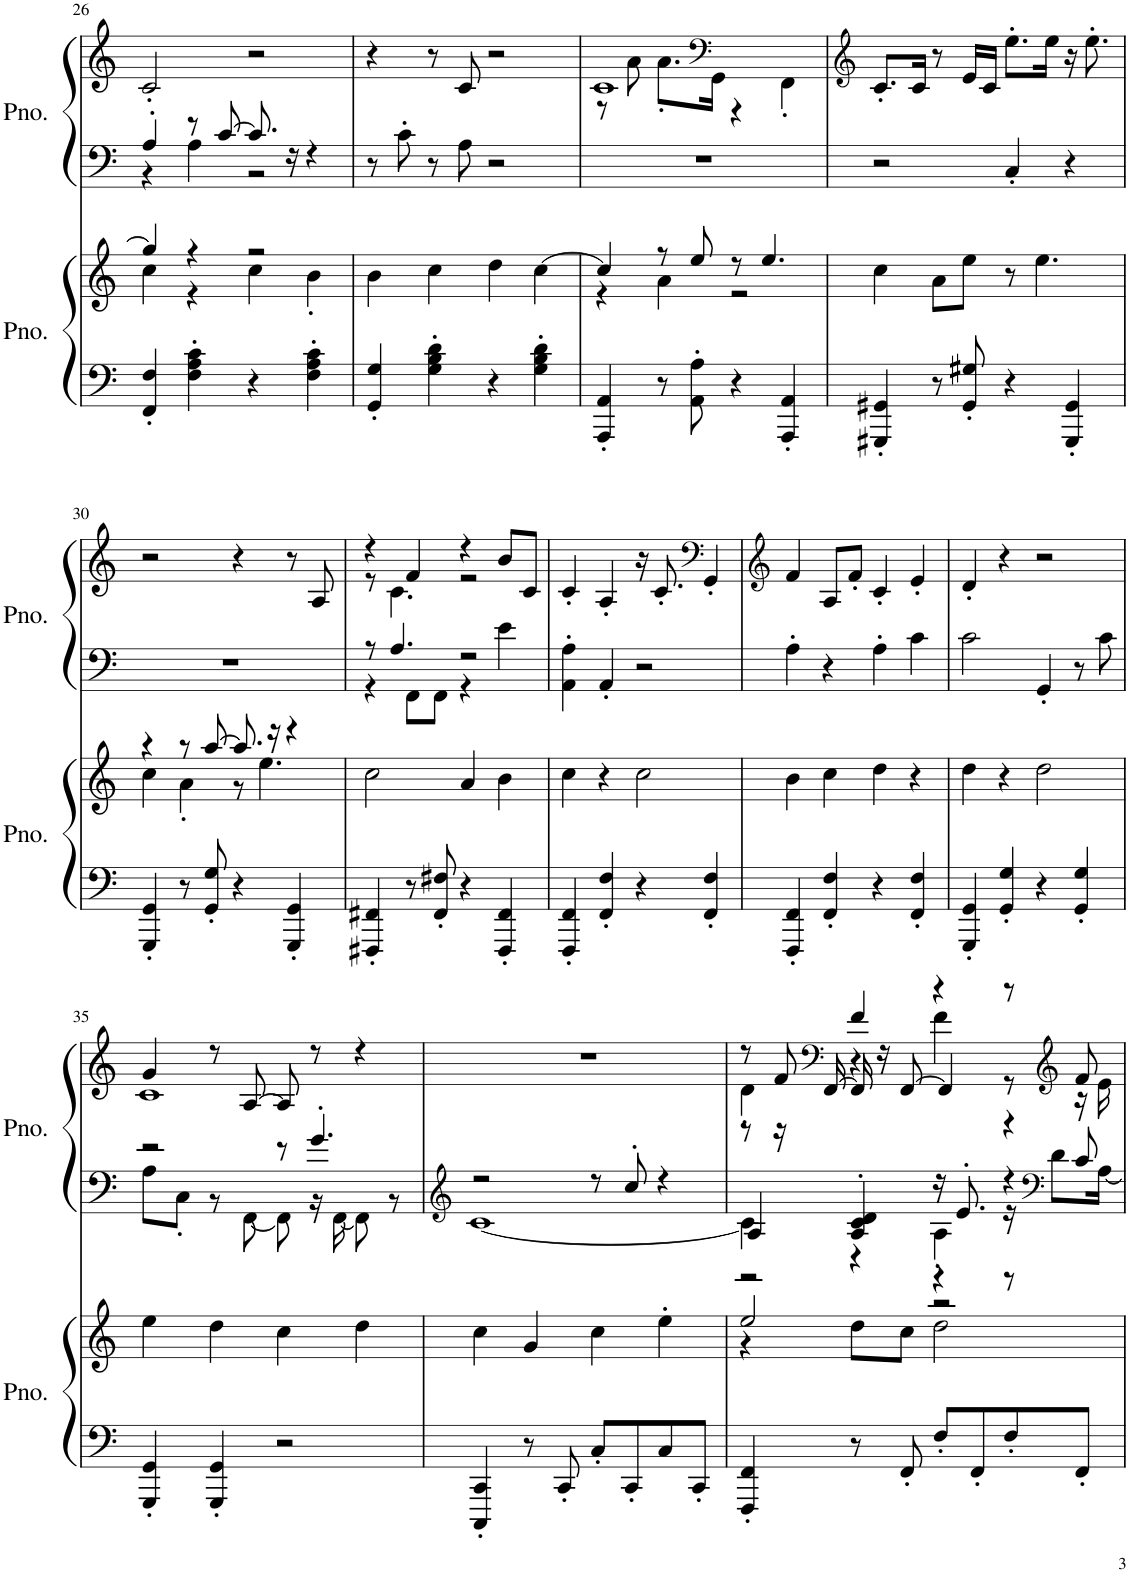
**kern	**kern	**kern	**kern
*part2	*part2	*part1	*part1
*staff4	*staff3	*staff2	*staff1
*I"Piano	*	*I"Piano	*
*I'Pno.	*	*I'Pno.	*
!!LO:PB:g=z
*clefF4	*clefG2	*clefF4	*clefG2
*k[]	*k[]	*k[]	*k[]
*M4/4	*M4/4	*M4/4	*M4/4
=26	=26	=26	=26
*	*^	*^	*
4FF/' 4F/'	4gg/]	4cc\	4A'/	4r	2c'/
4F\' 4A\' 4c\'	4r	4r	8r	4A\	.
.	.	.	[8c/	.	.
4r	2r	4cc\	8.c/]	2r	2r
.	.	.	16r	.	.
4F\' 4A\' 4c\'	.	4b'\	4r	.	.
*	*v	*v	*	*	*
*	*	*v	*v	*
=27	=27	=27	=27
4GG/' 4G/'	4b\	8r	4r
.	.	8c'\	.
4G\' 4B\' 4d\'	4cc\	8r	8r
.	.	8A\	8c/
4r	4dd\	2r	2r
4G\' 4B\' 4d\'	[4cc\	.	.
=28	=28	=28	=28
*	*^	*	*^
4AAA/' 4AA/'	4cc/]	4r	1r	1c	8r
.	.	.	.	.	8a\
8r	8r	4a\	.	.	8.a'\L
8AA\' 8A\'	8ee/	.	.	.	.
*	*	*	*	*clefF4	*
.	.	.	.	.	16GG\Jk
4r	8r	2r	.	.	4r
.	4.ee/	.	.	.	.
4AAA/' 4AA/'	.	.	.	.	4FF'\
*	*v	*v	*	*v	*v
=29	=29	=29	=29
*	*	*	*clefG2
4GGG#X/' 4GG#X/'	4cc\	2r	8.c'/L
.	.	.	16c/Jk
8r	8a\L	.	8r
8GG#/' 8G#X/'	8ee\J	.	16e/LL
.	.	.	16c/JJ
4r	8r	4C'/	8.ee'\L
.	4.ee\	.	.
.	.	.	16ee\Jk
4GGG#/' 4GG#/'	.	4r	16r
.	.	.	8.ee'\
!!LO:LB:g=z
=30	=30	=30	=30
*	*^	*	*
4GGG/' 4GG/'	4r	4cc\	1r	2r
8r	8r	4a'\	.	.
8GG/' 8G/'	[8aa/	.	.	.
4r	8.aa/]	8r	.	4r
.	.	4.ee\	.	.
.	16r	.	.	.
4GGG/' 4GG/'	4r	.	.	8r
.	.	.	.	8A/
*	*v	*v	*	*
=31	=31	=31	=31
*	*	*^	*^
4FFF#X/' 4FF#X/'	2cc\	8r	4r	4r	8r
.	.	4.A/	.	.	4.c\
8r	.	.	8FF\L	4f/	.
8FF#/' 8F#X/'	.	.	8FF\J	.	.
4r	4a/	2r	4r	4r	2r
4FFF#/' 4FF#/'	4b\	.	4e\	8b/L	.
.	.	.	.	8c/J	.
*	*	*v	*v	*	*
*	*	*	*v	*v
=32	=32	=32	=32
4FFF/' 4FF/'	4cc\	4AA\' 4A\'	4c'/
4FF/' 4F/'	4r	4AA'/	4A'/
4r	2cc\	2r	16r
.	.	.	8.c'/
*	*	*	*clefF4
4FF/' 4F/'	.	.	4GG'/
=33	=33	=33	=33
*	*	*	*clefG2
4FFF/' 4FF/'	4b\	4A'\	4f/
4FF/' 4F/'	4cc\	4r	8A/L
.	.	.	8f'/J
4r	4dd\	4A'\	4c'/
4FF/' 4F/'	4r	4c\	4e'/
=34	=34	=34	=34
4GGG/' 4GG/'	4dd\	2c\	4d'/
4GG/' 4G/'	4r	.	4r
4r	2dd\	4GG'/	2r
4GG/' 4G/'	.	8r	.
.	.	8c\	.
!!LO:LB:g=z
=35	=35	=35	=35
*	*	*^	*^
4GGG/' 4GG/'	4ee\	2r	8A\L	4g/	1c
.	.	.	8C'\J	.	.
4GGG/' 4GG/'	4dd\	.	8r	8r	.
.	.	.	[8FF\	[8A/	.
2r	4cc\	8r	8FF\]	8A/]	.
.	.	4.g'/	16r	8r	.
.	.	.	[16FF\	.	.
.	4dd\	.	8FF\]	4r	.
.	.	.	8r	.	.
*	*	*	*	*v	*v
=36	=36	=36	=36	=36
*	*	*clefG2	*	*
4CCC/' 4CC/'	4cc\	2r	[1c	1r
8r	4g/	.	.	.
8CC'/	.	.	.	.
8C'/L	4cc\	8r	.	.
8CC'/	.	8cc'/	.	.
8C/	4ee'\	4r	.	.
8CC'/J	.	.	.	.
=37	=37	=37	=37	=37
*	*^	*	*^	*^
*	*	*	*	*	*	*	*^
4FFF/' 4FF/'	2ee/	4r	4A/	4c\]	2r	8r	4d'\	8r
.	.	.	.	.	.	8f/	.	16r
*	*	*	*	*	*	*clefF4	*	*
.	.	.	.	.	.	.	.	[16FF/
8r	.	8dd\L	4A/' 4c/' 4d/'	4r	.	4f/	4r	16FF/]
.	.	.	.	.	.	.	.	16r
8FF'/	.	8cc\J	.	.	.	.	.	[8FF/
8F'/L	2r	2dd\	16r	4A'\	4r	4r	4f\	4FF/]
.	.	.	8.e'/	.	.	.	.	.
8FF'/	.	.	.	.	.	.	.	.
8F'/	.	.	4r	16r	8r	8r	8r	4r
*	*	*	*clefF4	*	*	*	*	*
.	.	.	.	8d\L	.	.	.	.
*	*	*	*	*	*	*clefG2	*	*
8FF'/J	.	.	.	.	8c/	8f/	16r	.
.	.	.	.	[16A\Jk	.	.	16e\	.
*	*v	*v	*	*	*	*	*	*
*	*	*v	*v	*v	*	*	*
*	*	*	*v	*v	*v
=	=	=	=
*-	*-	*-	*-
